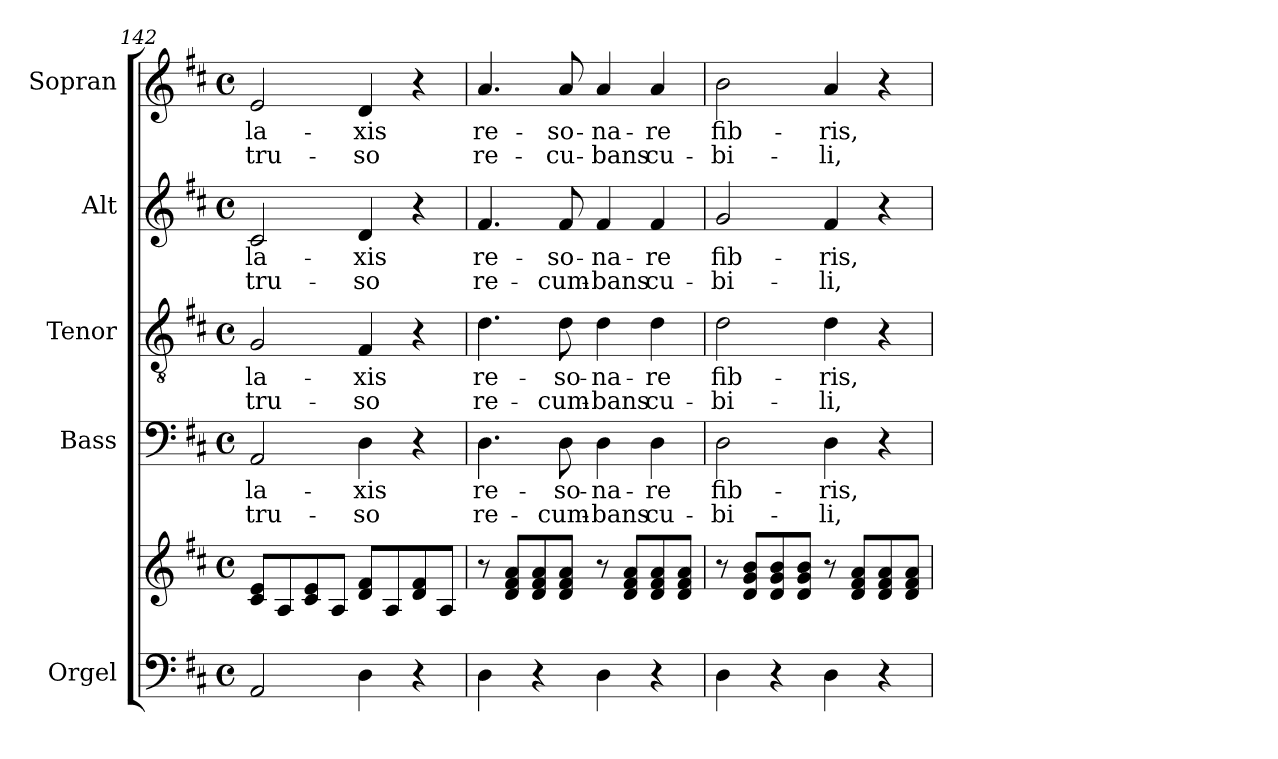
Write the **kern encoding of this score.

**kern	**kern	**kern	**text	**text	**kern	**text	**text	**kern	**text	**text	**kern	**text	**text
*part5	*part5	*part4	*part4	*part4	*part3	*part3	*part3	*part2	*part2	*part2	*part1	*part1	*part1
*staff6	*staff5	*staff4	*staff4	*staff4	*staff3	*staff3	*staff3	*staff2	*staff2	*staff2	*staff1	*staff1	*staff1
*I"Orgel	*	*I"Bass	*	*	*I"Tenor	*	*	*I"Alt	*	*	*I"Sopran	*	*
*I'Org.	*	*I'B.	*	*	*I'T.	*	*	*I'A.	*	*	*I'S.	*	*
*clefF4	*clefG2	*clefF4	*	*	*clefGv2	*	*	*clefG2	*	*	*clefG2	*	*
*k[f#c#]	*k[f#c#]	*k[f#c#]	*	*	*k[f#c#]	*	*	*k[f#c#]	*	*	*k[f#c#]	*	*
*D:	*D:	*D:	*	*	*D:	*	*	*D:	*	*	*D:	*	*
*M4/4	*M4/4	*M4/4	*	*	*M4/4	*	*	*M4/4	*	*	*M4/4	*	*
*met(c)	*met(c)	*met(c)	*	*	*met(c)	*	*	*met(c)	*	*	*met(c)	*	*
=142	=142	=142	=142	=142	=142	=142	=142	=142	=142	=142	=142	=142	=142
!	!	!	!LO:LY:b	!LO:LY:b	!	!LO:LY:b	!LO:LY:b	!	!LO:LY:b	!LO:LY:b	!	!LO:LY:b	!LO:LY:b
2AA/	8c#/ 8e/L	2AA/	la-	-tru-	2G/	la-	-tru-	2c#/	la-	-tru-	2e/	la-	-tru-
.	8A/	.	.	.	.	.	.	.	.	.	.	.	.
.	8c#/ 8e/	.	.	.	.	.	.	.	.	.	.	.	.
.	8A/J	.	.	.	.	.	.	.	.	.	.	.	.
!	!	!	!LO:LY:b	!LO:LY:b	!	!LO:LY:b	!LO:LY:b	!	!LO:LY:b	!LO:LY:b	!	!LO:LY:b	!LO:LY:b
4D\	8d/ 8f#/L	4D\	-xis	-so	4F#/	-xis	-so	4d/	-xis	-so	4d/	-xis	-so
.	8A/	.	.	.	.	.	.	.	.	.	.	.	.
4r	8d/ 8f#/	4r	.	.	4r	.	.	4r	.	.	4r	.	.
.	8A/J	.	.	.	.	.	.	.	.	.	.	.	.
=143	=143	=143	=143	=143	=143	=143	=143	=143	=143	=143	=143	=143	=143
!	!	!	!LO:LY:b	!LO:LY:b	!	!LO:LY:b	!LO:LY:b	!	!LO:LY:b	!LO:LY:b	!	!LO:LY:b	!LO:LY:b
4D\	8r	4.D\	re-	re-	4.d\	re-	re-	4.f#/	re-	re-	4.a/	re-	re-
.	8d/ 8f#/ 8a/L	.	.	.	.	.	.	.	.	.	.	.	.
4r	8d/ 8f#/ 8a/	.	.	.	.	.	.	.	.	.	.	.	.
!	!	!	!LO:LY:b	!LO:LY:b	!	!LO:LY:b	!LO:LY:b	!	!LO:LY:b	!LO:LY:b	!	!LO:LY:b	!LO:LY:b
.	8d/ 8f#/ 8a/J	8D\	-so-	-cum-	8d\	-so-	-cum-	8f#/	-so-	-cum-	8a/	-so-	-cu-
!	!	!	!LO:LY:b	!LO:LY:b	!	!LO:LY:b	!LO:LY:b	!	!LO:LY:b	!LO:LY:b	!	!LO:LY:b	!LO:LY:b
4D\	8r	4D\	-na-	-bans	4d\	-na-	-bans	4f#/	-na-	-bans	4a/	-na-	-bans
.	8d/ 8f#/ 8a/L	.	.	.	.	.	.	.	.	.	.	.	.
!	!	!	!LO:LY:b	!LO:LY:b	!	!LO:LY:b	!LO:LY:b	!	!LO:LY:b	!LO:LY:b	!	!LO:LY:b	!LO:LY:b
4r	8d/ 8f#/ 8a/	4D\	-re	cu-	4d\	-re	cu-	4f#/	-re	cu-	4a/	-re	cu-
.	8d/ 8f#/ 8a/J	.	.	.	.	.	.	.	.	.	.	.	.
=144	=144	=144	=144	=144	=144	=144	=144	=144	=144	=144	=144	=144	=144
!	!	!	!LO:LY:b	!LO:LY:b	!	!LO:LY:b	!LO:LY:b	!	!LO:LY:b	!LO:LY:b	!	!LO:LY:b	!LO:LY:b
4D\	8r	2D\	fib-	-bi-	2d\	fib-	-bi-	2g/	fib-	-bi-	2b\	fib-	-bi-
.	8d/ 8g/ 8b/L	.	.	.	.	.	.	.	.	.	.	.	.
4r	8d/ 8g/ 8b/	.	.	.	.	.	.	.	.	.	.	.	.
.	8d/ 8g/ 8b/J	.	.	.	.	.	.	.	.	.	.	.	.
!	!	!	!LO:LY:b	!LO:LY:b	!	!LO:LY:b	!LO:LY:b	!	!LO:LY:b	!LO:LY:b	!	!LO:LY:b	!LO:LY:b
4D\	8r	4D\	-ris,	-li,	4d\	-ris,	-li,	4f#/	-ris,	-li,	4a/	-ris,	-li,
.	8d/ 8f#/ 8a/L	.	.	.	.	.	.	.	.	.	.	.	.
4r	8d/ 8f#/ 8a/	4r	.	.	4r	.	.	4r	.	.	4r	.	.
.	8d/ 8f#/ 8a/J	.	.	.	.	.	.	.	.	.	.	.	.
=	=	=	=	=	=	=	=	=	=	=	=	=	=
*-	*-	*-	*-	*-	*-	*-	*-	*-	*-	*-	*-	*-	*-
